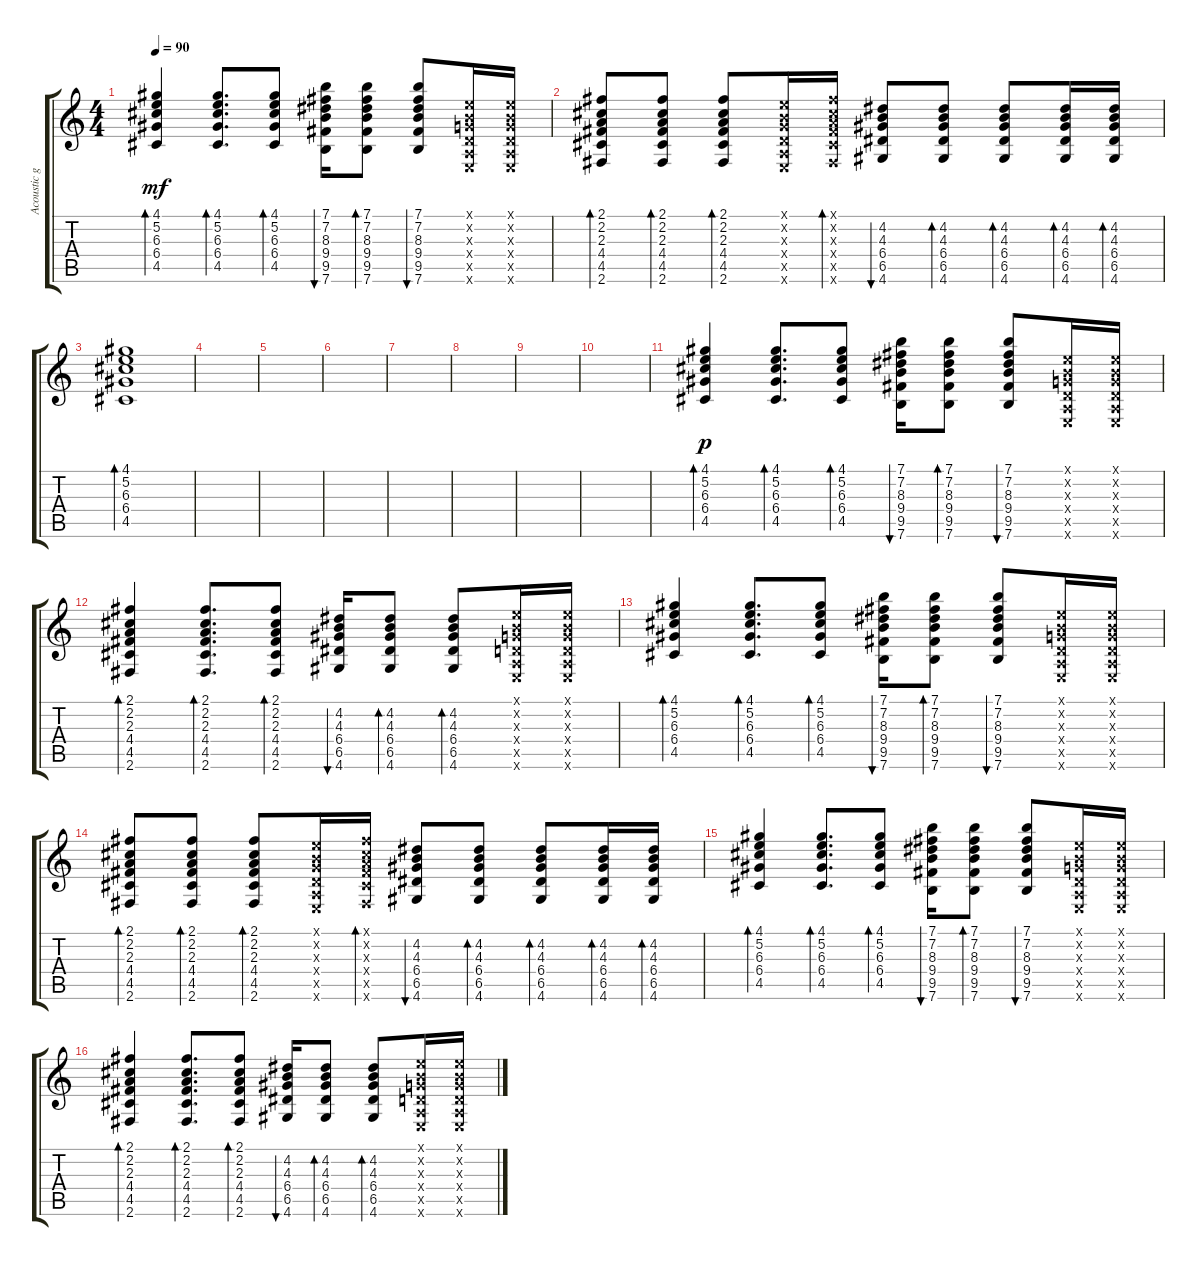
\track ("Acoustic guitar" "Acoustic g") {instrument acousticguitarsteel}
\staff {score tabs}
\tuning (E4 B3 G3 D3 A2 E2) {hide}
\ts (4 4)
\tempo 90
\clef g2
\ks c
(4.1 5.2 6.3 6.4 4.5).4{bd 60 dy mf} (4.1 5.2 6.3 6.4 4.5).8{d bd 60} (4.1 5.2 6.3 6.4 4.5).8{bd 60} (7.1 7.2 8.3 9.4 9.5 7.6).16{bu 60} (7.1 7.2 8.3 9.4 9.5 7.6).8{bd 60} (7.1 7.2 8.3 9.4 9.5 7.6).8{bu 60} (0.1{x} 0.2{x} 0.3{x} 0.4{x} 0.5{x} 0.6{x}).16 (0.1{x} 0.2{x} 0.3{x} 0.4{x} 0.5{x} 0.6{x}).16 |
(2.1 2.2 2.3 4.4 4.5 2.6).8{bd 60} (2.1 2.2 2.3 4.4 4.5 2.6).8{bd 60} (2.1 2.2 2.3 4.4 4.5 2.6).8{bd 60} (0.1{x} 0.2{x} 0.3{x} 0.4{x} 0.5{x} 0.6{x}).16 (2.1{x} 2.2{x} 2.3{x} 4.4{x} 4.5{x} 2.6{x}).16{bd 60} (4.2 4.3 6.4 6.5 4.6).8{bu 60} (4.2 4.3 6.4 6.5 4.6).8{bd 60} (4.2 4.3 6.4 6.5 4.6).8{bd 60} (4.2 4.3 6.4 6.5 4.6).16{bd 60} (4.2 4.3 6.4 6.5 4.6).16{bd 60} |
(4.1 5.2 6.3 6.4 4.5).1{bd 120} |
|
|
|
|
|
|
|
(4.1 5.2 6.3 6.4 4.5).4{bd 60 dy p} (4.1 5.2 6.3 6.4 4.5).8{d bd 60} (4.1 5.2 6.3 6.4 4.5).8{bd 60} (7.1 7.2 8.3 9.4 9.5 7.6).16{bu 60} (7.1 7.2 8.3 9.4 9.5 7.6).8{bd 60} (7.1 7.2 8.3 9.4 9.5 7.6).8{bu 60} (0.1{x} 0.2{x} 0.3{x} 0.4{x} 0.5{x} 0.6{x}).16 (0.1{x} 0.2{x} 0.3{x} 0.4{x} 0.5{x} 0.6{x}).16 |
(2.1 2.2 2.3 4.4 4.5 2.6).4{bd 60} (2.1 2.2 2.3 4.4 4.5 2.6).8{d bd 60} (2.1 2.2 2.3 4.4 4.5 2.6).8{bd 60} (4.2 4.3 6.4 6.5 4.6).16{bu 60} (4.2 4.3 6.4 6.5 4.6).8{bd 60} (4.2 4.3 6.4 6.5 4.6).8{bd 60} (0.1{x} 0.2{x} 0.3{x} 0.4{x} 0.5{x} 0.6{x}).16 (0.1{x} 0.2{x} 0.3{x} 0.4{x} 0.5{x} 0.6{x}).16 |
(4.1 5.2 6.3 6.4 4.5).4{bd 60} (4.1 5.2 6.3 6.4 4.5).8{d bd 60} (4.1 5.2 6.3 6.4 4.5).8{bd 60} (7.1 7.2 8.3 9.4 9.5 7.6).16{bu 60} (7.1 7.2 8.3 9.4 9.5 7.6).8{bd 60} (7.1 7.2 8.3 9.4 9.5 7.6).8{bu 60} (0.1{x} 0.2{x} 0.3{x} 0.4{x} 0.5{x} 0.6{x}).16 (0.1{x} 0.2{x} 0.3{x} 0.4{x} 0.5{x} 0.6{x}).16 |
(2.1 2.2 2.3 4.4 4.5 2.6).8{bd 60} (2.1 2.2 2.3 4.4 4.5 2.6).8{bd 60} (2.1 2.2 2.3 4.4 4.5 2.6).8{bd 60} (0.1{x} 0.2{x} 0.3{x} 0.4{x} 0.5{x} 0.6{x}).16 (2.1{x} 2.2{x} 2.3{x} 4.4{x} 4.5{x} 2.6{x}).16{bd 60} (4.2 4.3 6.4 6.5 4.6).8{bu 60} (4.2 4.3 6.4 6.5 4.6).8{bd 60} (4.2 4.3 6.4 6.5 4.6).8{bd 60} (4.2 4.3 6.4 6.5 4.6).16{bd 60} (4.2 4.3 6.4 6.5 4.6).16{bd 60} |
(4.1 5.2 6.3 6.4 4.5).4{bd 60} (4.1 5.2 6.3 6.4 4.5).8{d bd 60} (4.1 5.2 6.3 6.4 4.5).8{bd 60} (7.1 7.2 8.3 9.4 9.5 7.6).16{bu 60} (7.1 7.2 8.3 9.4 9.5 7.6).8{bd 60} (7.1 7.2 8.3 9.4 9.5 7.6).8{bu 60} (0.1{x} 0.2{x} 0.3{x} 0.4{x} 0.5{x} 0.6{x}).16 (0.1{x} 0.2{x} 0.3{x} 0.4{x} 0.5{x} 0.6{x}).16 |
(2.1 2.2 2.3 4.4 4.5 2.6).4{bd 60} (2.1 2.2 2.3 4.4 4.5 2.6).8{d bd 60} (2.1 2.2 2.3 4.4 4.5 2.6).8{bd 60} (4.2 4.3 6.4 6.5 4.6).16{bu 60} (4.2 4.3 6.4 6.5 4.6).8{bd 60} (4.2 4.3 6.4 6.5 4.6).8{bd 60} (0.1{x} 0.2{x} 0.3{x} 0.4{x} 0.5{x} 0.6{x}).16 (0.1{x} 0.2{x} 0.3{x} 0.4{x} 0.5{x} 0.6{x}).16
